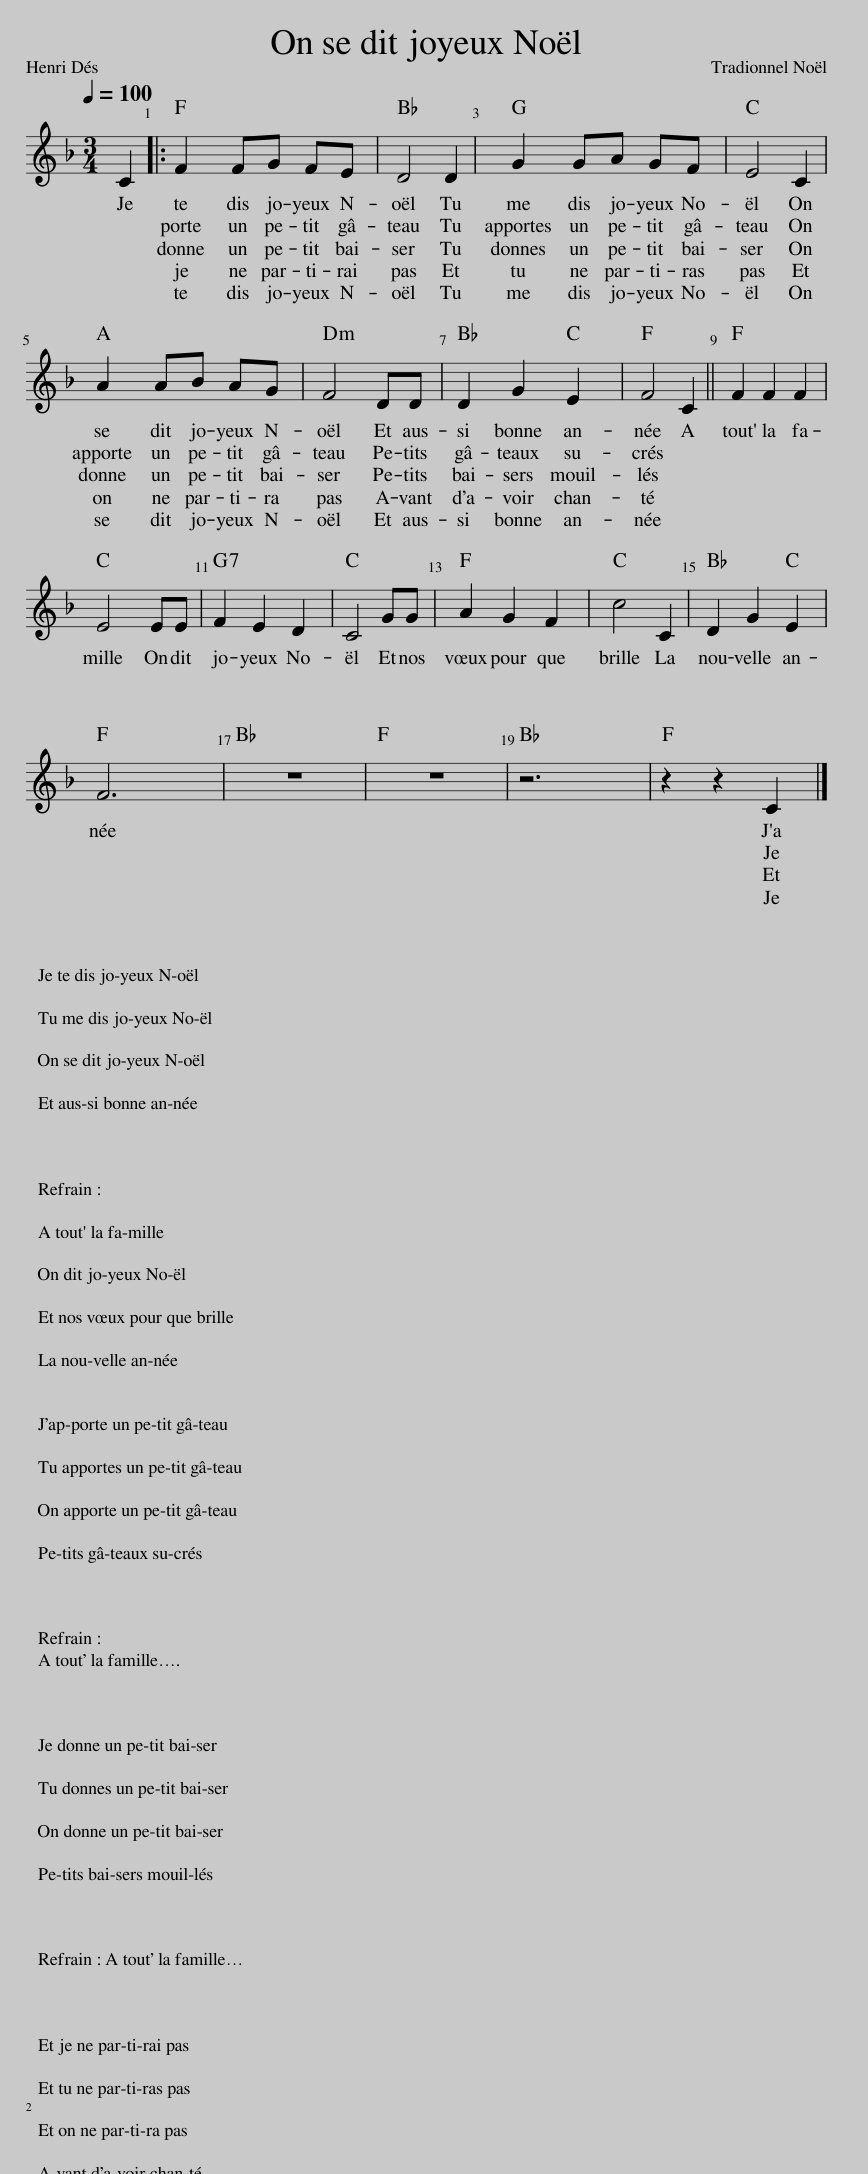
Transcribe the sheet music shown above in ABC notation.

X:1
L:1/8
Q:1/4=100
M:3/4
I:linebreak $
K:F
V:1 treble
V:1
 C2 |: F2 FG FE | D4 D2 | G2 GA GF | E4 C2 |$ %5
 A2 AB AG | F4 DD | D2 G2 E2 | F4 C2 || F2 F2 F2 |$ %10
 E4 EE | F2 E2 D2 | C4 GG | A2 G2 F2 | c4 C2 | %15
 D2 G2 E2 |$ F6 | z6 | z6 | z6 | %20
 z2 z2 C2 |] %21
